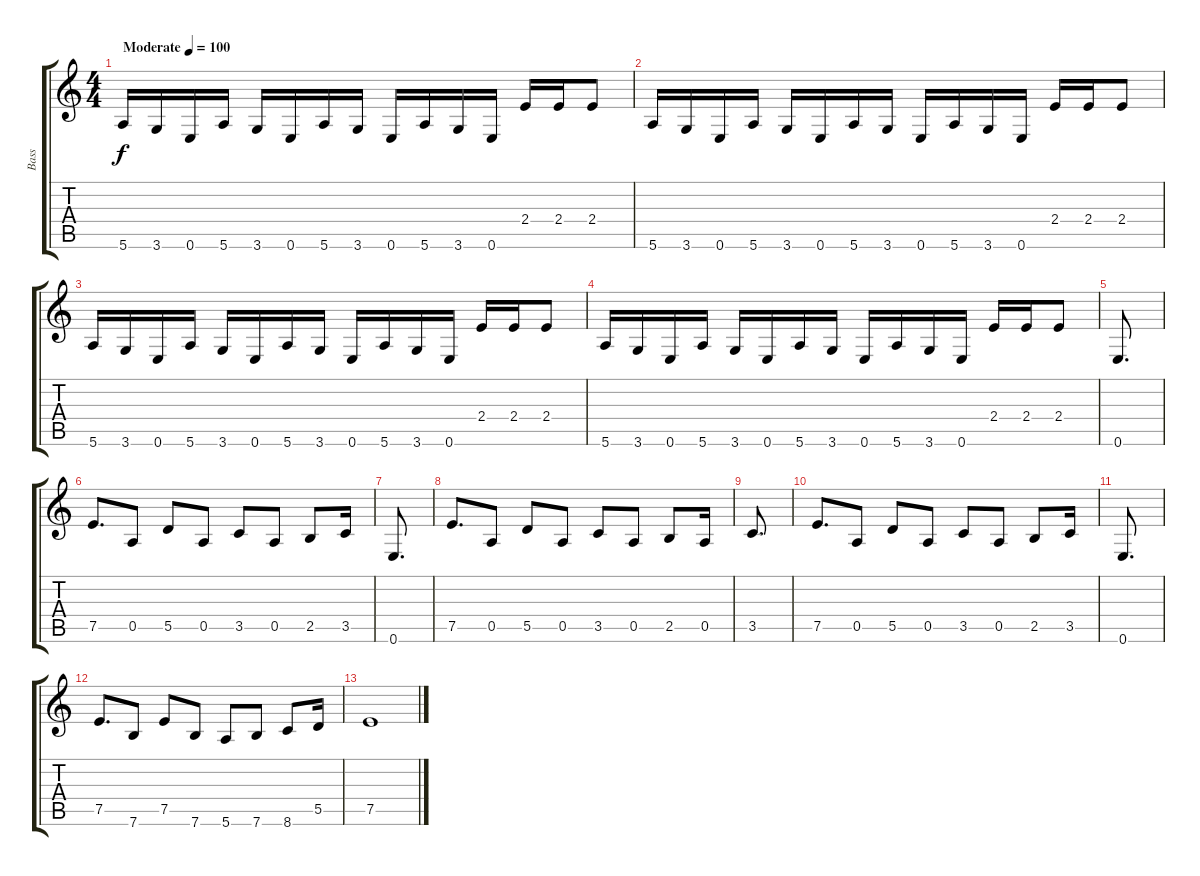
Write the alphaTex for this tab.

\track ("Bass" "Bass") {instrument electricbassfinger}
\staff {score tabs}
\tuning (E4 B3 G3 D3 A2 E2) {hide}
\ts (4 4)
\tempo (100 "Moderate")
\clef g2
\ks c
5.6.16{dy f instrument electricbassfinger} 3.6.16 0.6.16 5.6.16 3.6.16 0.6.16 5.6.16 3.6.16 0.6.16 5.6.16 3.6.16 0.6.16 2.4.16 2.4.16 2.4.8 |
5.6.16 3.6.16 0.6.16 5.6.16 3.6.16 0.6.16 5.6.16 3.6.16 0.6.16 5.6.16 3.6.16 0.6.16 2.4.16 2.4.16 2.4.8 |
5.6.16 3.6.16 0.6.16 5.6.16 3.6.16 0.6.16 5.6.16 3.6.16 0.6.16 5.6.16 3.6.16 0.6.16 2.4.16 2.4.16 2.4.8 |
5.6.16 3.6.16 0.6.16 5.6.16 3.6.16 0.6.16 5.6.16 3.6.16 0.6.16 5.6.16 3.6.16 0.6.16 2.4.16 2.4.16 2.4.8 |
0.6.8{d} |
7.5.8{d} 0.5.8 5.5.8 0.5.8 3.5.8 0.5.8 2.5.8 3.5.16 |
0.6.8{d} |
7.5.8{d} 0.5.8 5.5.8 0.5.8 3.5.8 0.5.8 2.5.8 0.5.16 |
3.5.8{d} |
7.5.8{d} 0.5.8 5.5.8 0.5.8 3.5.8 0.5.8 2.5.8 3.5.16 |
0.6.8{d} |
7.5.8{d} 7.6.8 7.5.8 7.6.8 5.6.8 7.6.8 8.6.8 5.5.16 |
7.5.1
